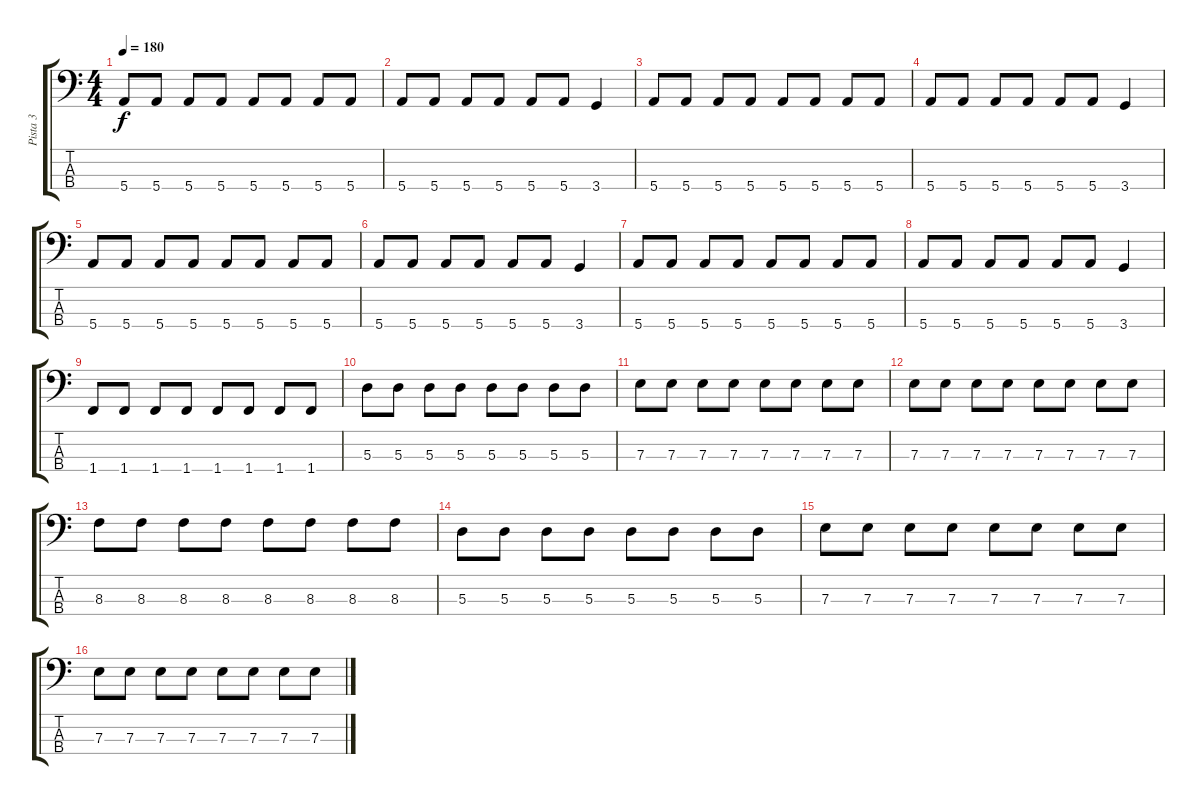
\track ("Pista 3" "Pista 3") {instrument electricbasspick}
\staff {score tabs}
\tuning (G2 D2 A1 E1) {hide}
\ts (4 4)
\tempo 180
\clef f4
\ks c
5.4.8{dy f} 5.4.8 5.4.8 5.4.8 5.4.8 5.4.8 5.4.8 5.4.8 |
5.4.8 5.4.8 5.4.8 5.4.8 5.4.8 5.4.8 3.4.4 |
5.4.8 5.4.8 5.4.8 5.4.8 5.4.8 5.4.8 5.4.8 5.4.8 |
5.4.8 5.4.8 5.4.8 5.4.8 5.4.8 5.4.8 3.4.4 |
5.4.8 5.4.8 5.4.8 5.4.8 5.4.8 5.4.8 5.4.8 5.4.8 |
5.4.8 5.4.8 5.4.8 5.4.8 5.4.8 5.4.8 3.4.4 |
5.4.8 5.4.8 5.4.8 5.4.8 5.4.8 5.4.8 5.4.8 5.4.8 |
5.4.8 5.4.8 5.4.8 5.4.8 5.4.8 5.4.8 3.4.4 |
1.4.8 1.4.8 1.4.8 1.4.8 1.4.8 1.4.8 1.4.8 1.4.8 |
5.3.8 5.3.8 5.3.8 5.3.8 5.3.8 5.3.8 5.3.8 5.3.8 |
7.3.8 7.3.8 7.3.8 7.3.8 7.3.8 7.3.8 7.3.8 7.3.8 |
7.3.8 7.3.8 7.3.8 7.3.8 7.3.8 7.3.8 7.3.8 7.3.8 |
8.3.8 8.3.8 8.3.8 8.3.8 8.3.8 8.3.8 8.3.8 8.3.8 |
5.3.8 5.3.8 5.3.8 5.3.8 5.3.8 5.3.8 5.3.8 5.3.8 |
7.3.8 7.3.8 7.3.8 7.3.8 7.3.8 7.3.8 7.3.8 7.3.8 |
7.3.8 7.3.8 7.3.8 7.3.8 7.3.8 7.3.8 7.3.8 7.3.8
